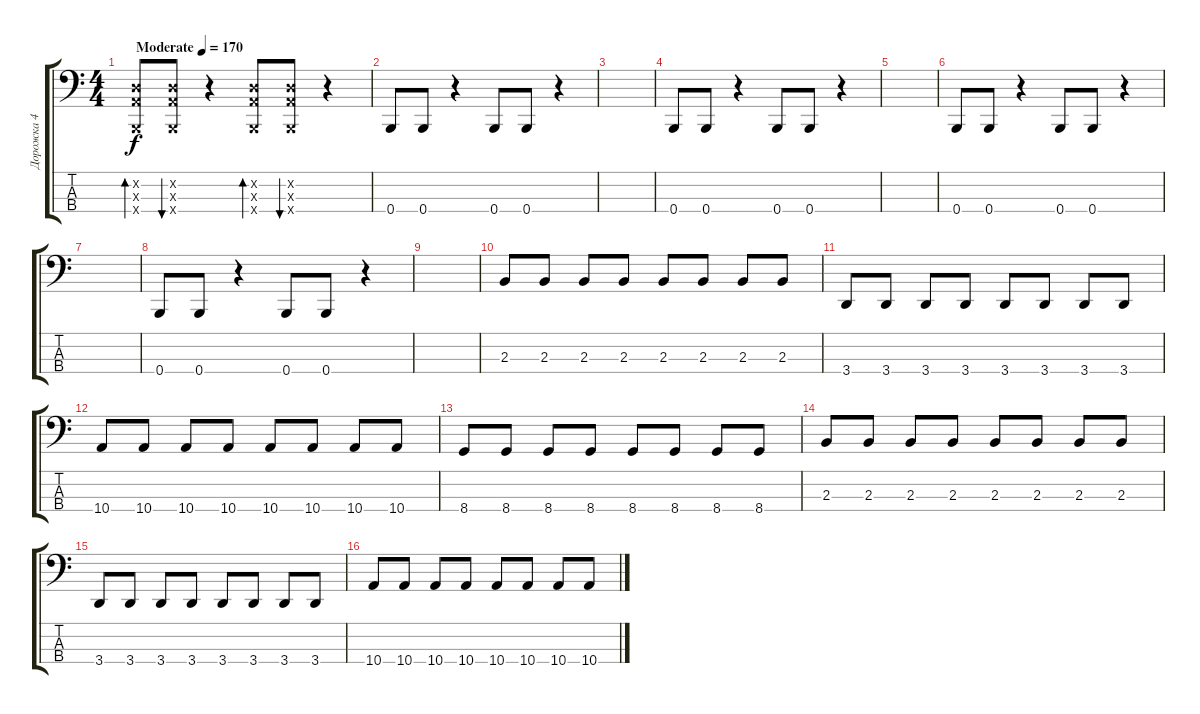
\track ("Дорожка 4" "Дорожка 4") {instrument electricbasspick}
\staff {score tabs}
\tuning (G2 D2 A1 B0) {hide}
\ts (4 4)
\tempo (170 "Moderate")
\clef f4
\ks c
(0.2{x} 0.3{x} 0.4{x}).8{bd 60 dy f instrument electricbasspick} (0.2{x} 0.3{x} 0.4{x}).8{bu 60} r.4 (0.2{x} 0.3{x} 0.4{x}).8{bd 60} (0.2{x} 0.3{x} 0.4{x}).8{bu 60} r.4 |
0.4.8 0.4.8 r.4 0.4.8 0.4.8 r.4 |
|
0.4.8 0.4.8 r.4 0.4.8 0.4.8 r.4 |
|
0.4.8 0.4.8 r.4 0.4.8 0.4.8 r.4 |
|
0.4.8 0.4.8 r.4 0.4.8 0.4.8 r.4 |
|
2.3.8 2.3.8 2.3.8 2.3.8 2.3.8 2.3.8 2.3.8 2.3.8 |
3.4.8 3.4.8 3.4.8 3.4.8 3.4.8 3.4.8 3.4.8 3.4.8 |
10.4.8 10.4.8 10.4.8 10.4.8 10.4.8 10.4.8 10.4.8 10.4.8 |
8.4.8 8.4.8 8.4.8 8.4.8 8.4.8 8.4.8 8.4.8 8.4.8 |
2.3.8 2.3.8 2.3.8 2.3.8 2.3.8 2.3.8 2.3.8 2.3.8 |
3.4.8 3.4.8 3.4.8 3.4.8 3.4.8 3.4.8 3.4.8 3.4.8 |
10.4.8 10.4.8 10.4.8 10.4.8 10.4.8 10.4.8 10.4.8 10.4.8
